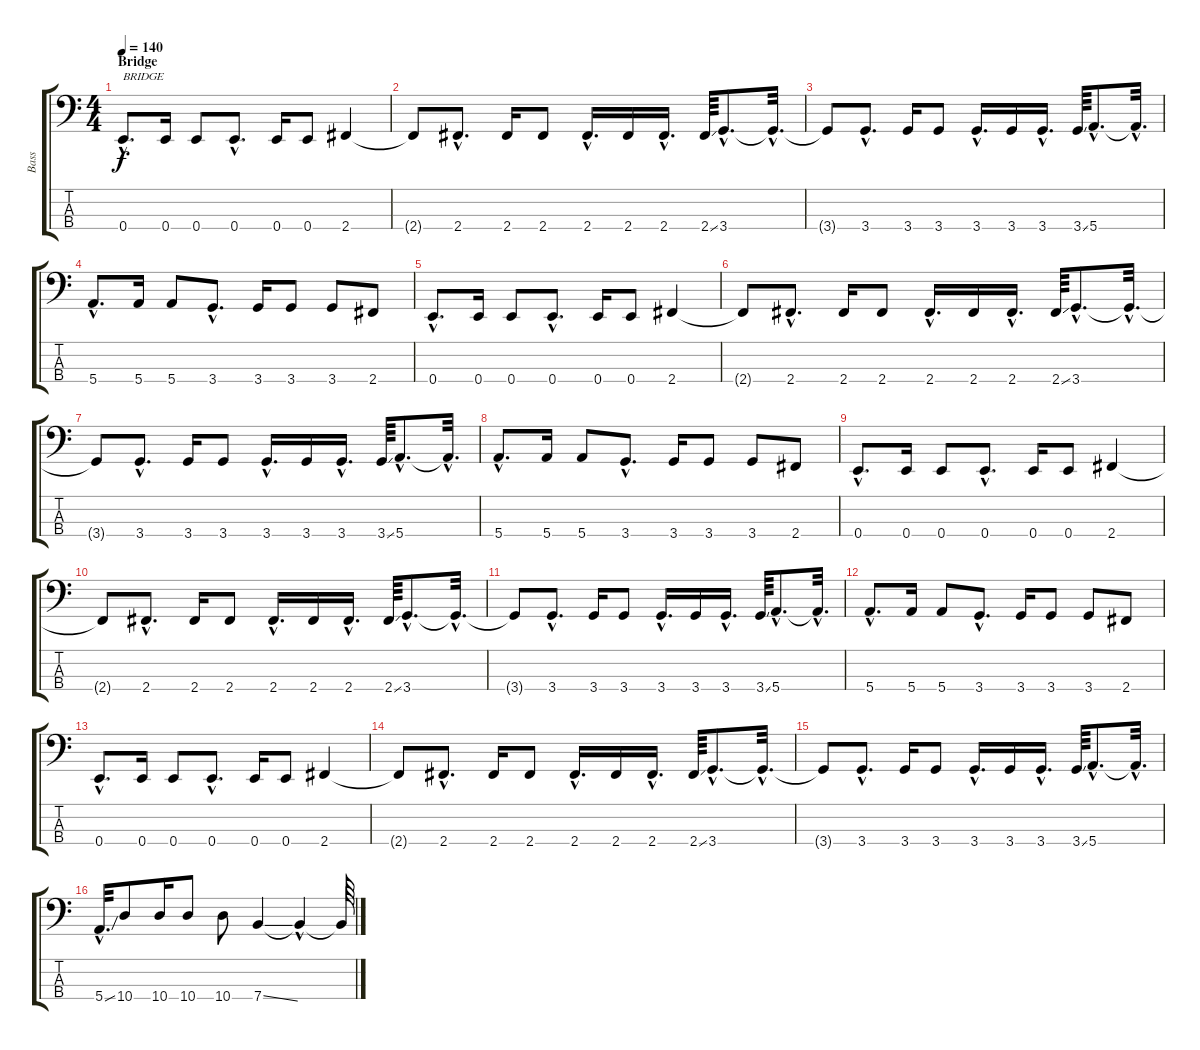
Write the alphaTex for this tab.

\track ("Bass" "Bass") {instrument electricbasspick}
\staff {score tabs}
\tuning (G2 D2 A1 E1) {hide}
\ts (4 4)
\section ("" "Bridge")
\tempo 140
\clef f4
\ks c
0.4{hac}.8{d txt "BRIDGE" dy f} 0.4.16 0.4.8 0.4{hac}.8{d} 0.4.16 0.4.8 2.4.4 |
2.4{t}.8 2.4{hac}.8{d} 2.4.16 2.4.8 2.4{hac}.16{d} 2.4.16 2.4{hac}.16{d} 2.4{ss}.64 3.4{hac}.8{d} 3.4{hac t}.32{d} |
3.4{t}.8 3.4{hac}.8{d} 3.4.16 3.4.8 3.4{hac}.16{d} 3.4.16 3.4{hac}.16{d} 3.4{ss}.64 5.4{hac}.8{d} 5.4{hac t}.32{d} |
5.4{hac}.8{d} 5.4.16 5.4.8 3.4{hac}.8{d} 3.4.16 3.4.8 3.4.8 2.4.8 |
0.4{hac}.8{d} 0.4.16 0.4.8 0.4{hac}.8{d} 0.4.16 0.4.8 2.4.4 |
2.4{t}.8 2.4{hac}.8{d} 2.4.16 2.4.8 2.4{hac}.16{d} 2.4.16 2.4{hac}.16{d} 2.4{ss}.64 3.4{hac}.8{d} 3.4{hac t}.32{d} |
3.4{t}.8 3.4{hac}.8{d} 3.4.16 3.4.8 3.4{hac}.16{d} 3.4.16 3.4{hac}.16{d} 3.4{ss}.64 5.4{hac}.8{d} 5.4{hac t}.32{d} |
5.4{hac}.8{d} 5.4.16 5.4.8 3.4{hac}.8{d} 3.4.16 3.4.8 3.4.8 2.4.8 |
0.4{hac}.8{d} 0.4.16 0.4.8 0.4{hac}.8{d} 0.4.16 0.4.8 2.4.4 |
2.4{t}.8 2.4{hac}.8{d} 2.4.16 2.4.8 2.4{hac}.16{d} 2.4.16 2.4{hac}.16{d} 2.4{ss}.64 3.4{hac}.8{d} 3.4{hac t}.32{d} |
3.4{t}.8 3.4{hac}.8{d} 3.4.16 3.4.8 3.4{hac}.16{d} 3.4.16 3.4{hac}.16{d} 3.4{ss}.64 5.4{hac}.8{d} 5.4{hac t}.32{d} |
5.4{hac}.8{d} 5.4.16 5.4.8 3.4{hac}.8{d} 3.4.16 3.4.8 3.4.8 2.4.8 |
0.4{hac}.8{d} 0.4.16 0.4.8 0.4{hac}.8{d} 0.4.16 0.4.8 2.4.4 |
2.4{t}.8 2.4{hac}.8{d} 2.4.16 2.4.8 2.4{hac}.16{d} 2.4.16 2.4{hac}.16{d} 2.4{ss}.64 3.4{hac}.8{d} 3.4{hac t}.32{d} |
3.4{t}.8 3.4{hac}.8{d} 3.4.16 3.4.8 3.4{hac}.16{d} 3.4.16 3.4{hac}.16{d} 3.4{ss}.64 5.4{hac}.8{d} 5.4{hac t}.32{d} |
5.4{ss hac}.32{d} 10.4.8 10.4.16 10.4.8 10.4.8 7.4{ss}.4 7.4{hac t}.4 7.4{t}.64
